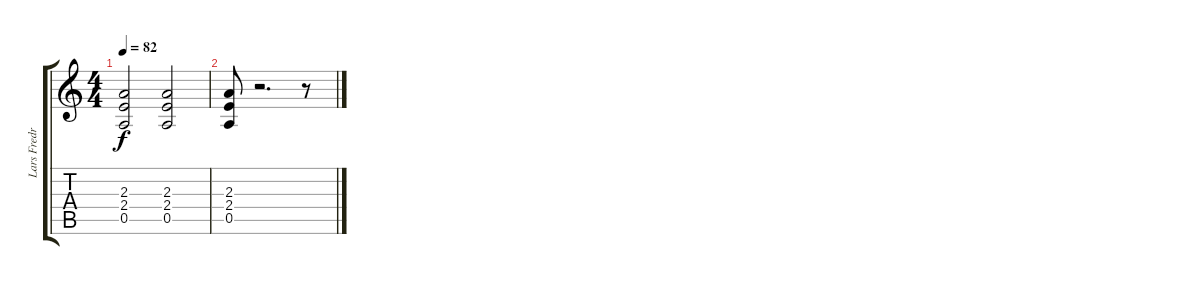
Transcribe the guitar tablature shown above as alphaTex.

\track ("Lars Fredricksen" "Lars Fredr") {instrument overdrivenguitar}
\staff {score tabs}
\tuning (E4 B3 G3 D3 A2 E2) {hide}
\ts (4 4)
\tempo 82
\clef g2
\ks c
(2.3 2.4 0.5).2{dy f} (2.3 2.4 0.5).2 |
(2.3 2.4 0.5).8 r.2{d} r.8
